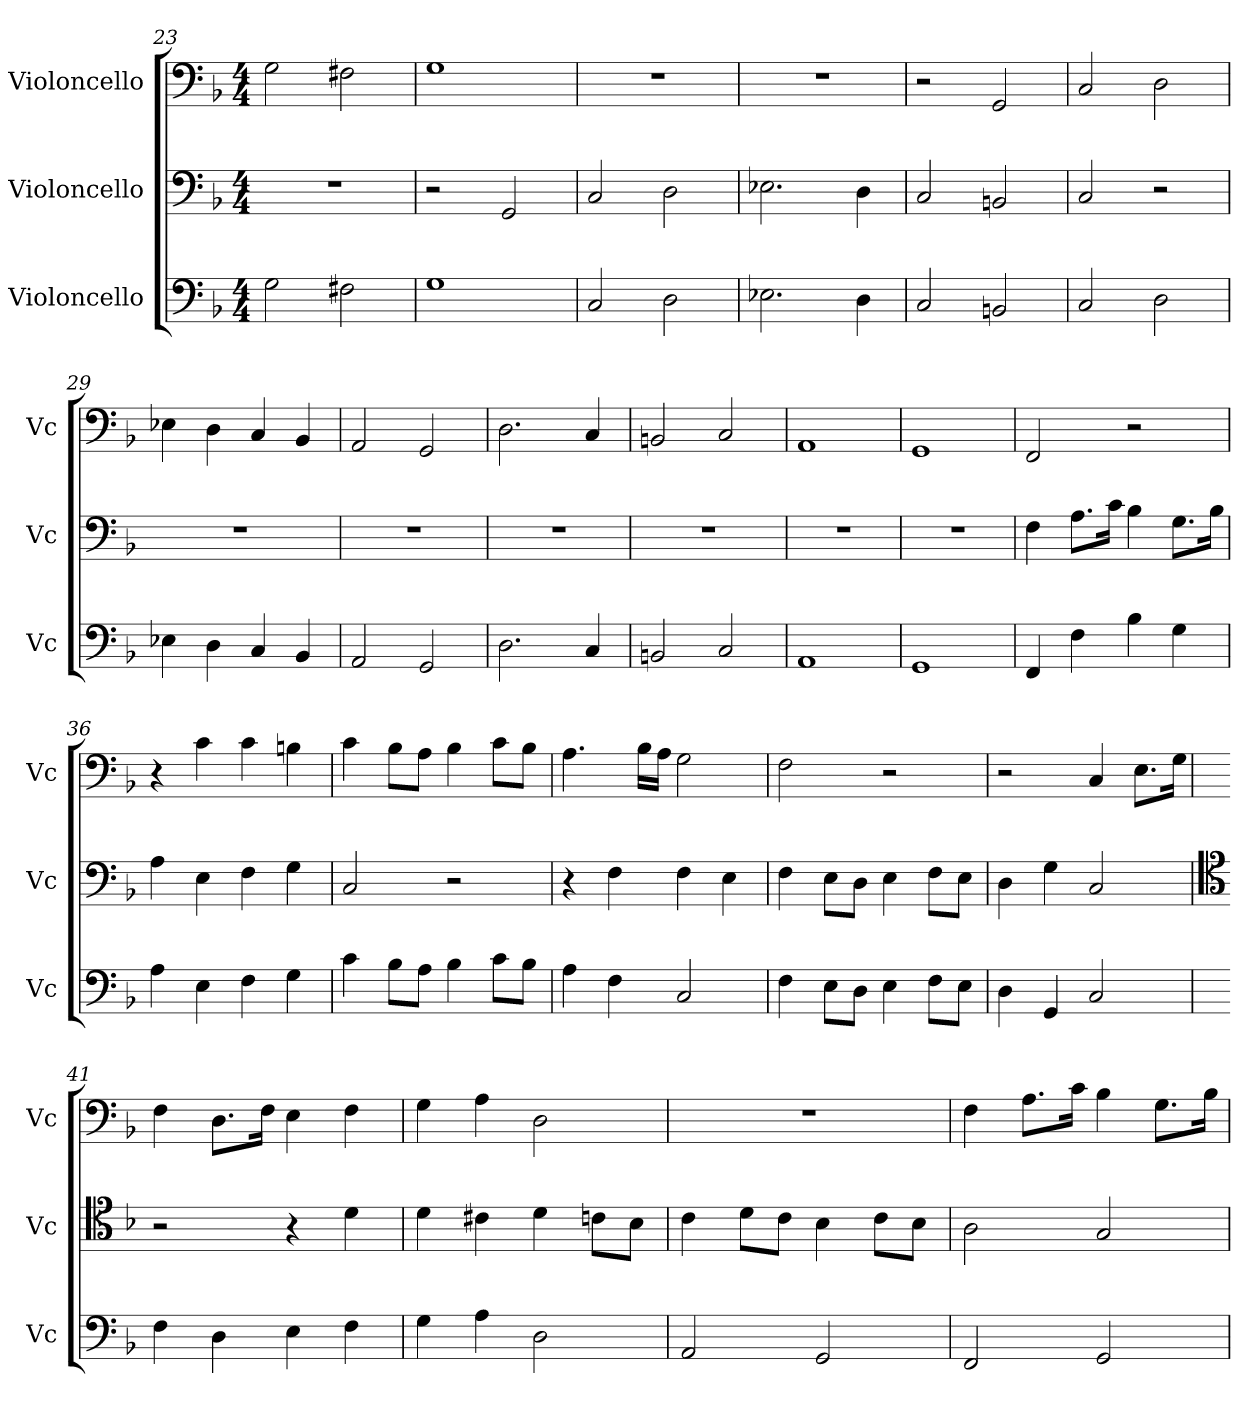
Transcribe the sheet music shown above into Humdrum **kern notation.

**kern	**kern	**kern
*part3	*part2	*part1
*staff3	*staff2	*staff1
*I"Violoncello	*I"Violoncello	*I"Violoncello
*I'Vc	*I'Vc	*I'Vc
*clefF4	*clefF4	*clefF4
*k[b-]	*k[b-]	*k[b-]
*M4/4	*M4/4	*M4/4
=23	=23	=23
2G\	1r	2G\
2F#X\	.	2F#X\
=24	=24	=24
1G	2r	1G
.	2GG/	.
=25	=25	=25
2C/	2C/	1r
2D\	2D\	.
=26	=26	=26
2.E-X\	2.E-X\	1r
4D\	4D\	.
=27	=27	=27
2C/	2C/	2r
2BBn/	2BBn/	2GG/
=28	=28	=28
2C/	2C/	2C/
2D\	2r	2D\
=29	=29	=29
4E-X\	1r	4E-X\
4D\	.	4D\
4C/	.	4C/
4BB-/	.	4BB-/
=30	=30	=30
2AA/	1r	2AA/
2GG/	.	2GG/
=31	=31	=31
2.D\	1r	2.D\
4C/	.	4C/
=32	=32	=32
2BBn/	1r	2BBn/
2C/	.	2C/
=33	=33	=33
1AA	1r	1AA
=34	=34	=34
1GG	1r	1GG
=35	=35	=35
4FF/	4F\	2FF/
4F\	8.A\L	.
.	16c\Jk	.
4B-\	4B-\	2r
4G\	8.G\L	.
.	16B-\Jk	.
=36	=36	=36
4A\	4A\	4r
4E\	4E\	4c\
4F\	4F\	4c\
4G\	4G\	4Bn\
=37	=37	=37
4c\	2C/	4c\
8B-\L	.	8B-\L
8A\J	.	8A\J
4B-\	2r	4B-\
8c\L	.	8c\L
8B-\J	.	8B-\J
=38	=38	=38
4A\	4r	4.A\
4F\	4F\	.
.	.	16B-\LL
.	.	16A\JJ
2C/	4F\	2G\
.	4E\	.
=39	=39	=39
4F\	4F\	2F\
8E\L	8E\L	.
8D\J	8D\J	.
4E\	4E\	2r
8F\L	8F\L	.
8E\J	8E\J	.
=40	=40	=40
4D\	4D\	2r
4GG/	4G\	.
2C/	2C/	4C/
.	.	8.E\L
.	.	16G\Jk
=41	=41	=41
*	*clefC4	*
4F\	2r	4F\
4D\	.	8.D\L
.	.	16F\Jk
4E\	4r	4E\
4F\	4d\	4F\
=42	=42	=42
4G\	4d\	4G\
4A\	4c#X\	4A\
2D\	4d\	2D\
.	8cn\L	.
.	8B-\J	.
=43	=43	=43
2AA/	4c\	1r
.	8d\L	.
.	8c\J	.
2GG/	4B-\	.
.	8c\L	.
.	8B-\J	.
=44	=44	=44
2FF/	2A\	4F\
.	.	8.A\L
.	.	16c\Jk
2GG/	2G/	4B-\
.	.	8.G\L
.	.	16B-\Jk
=	=	=
*-	*-	*-
